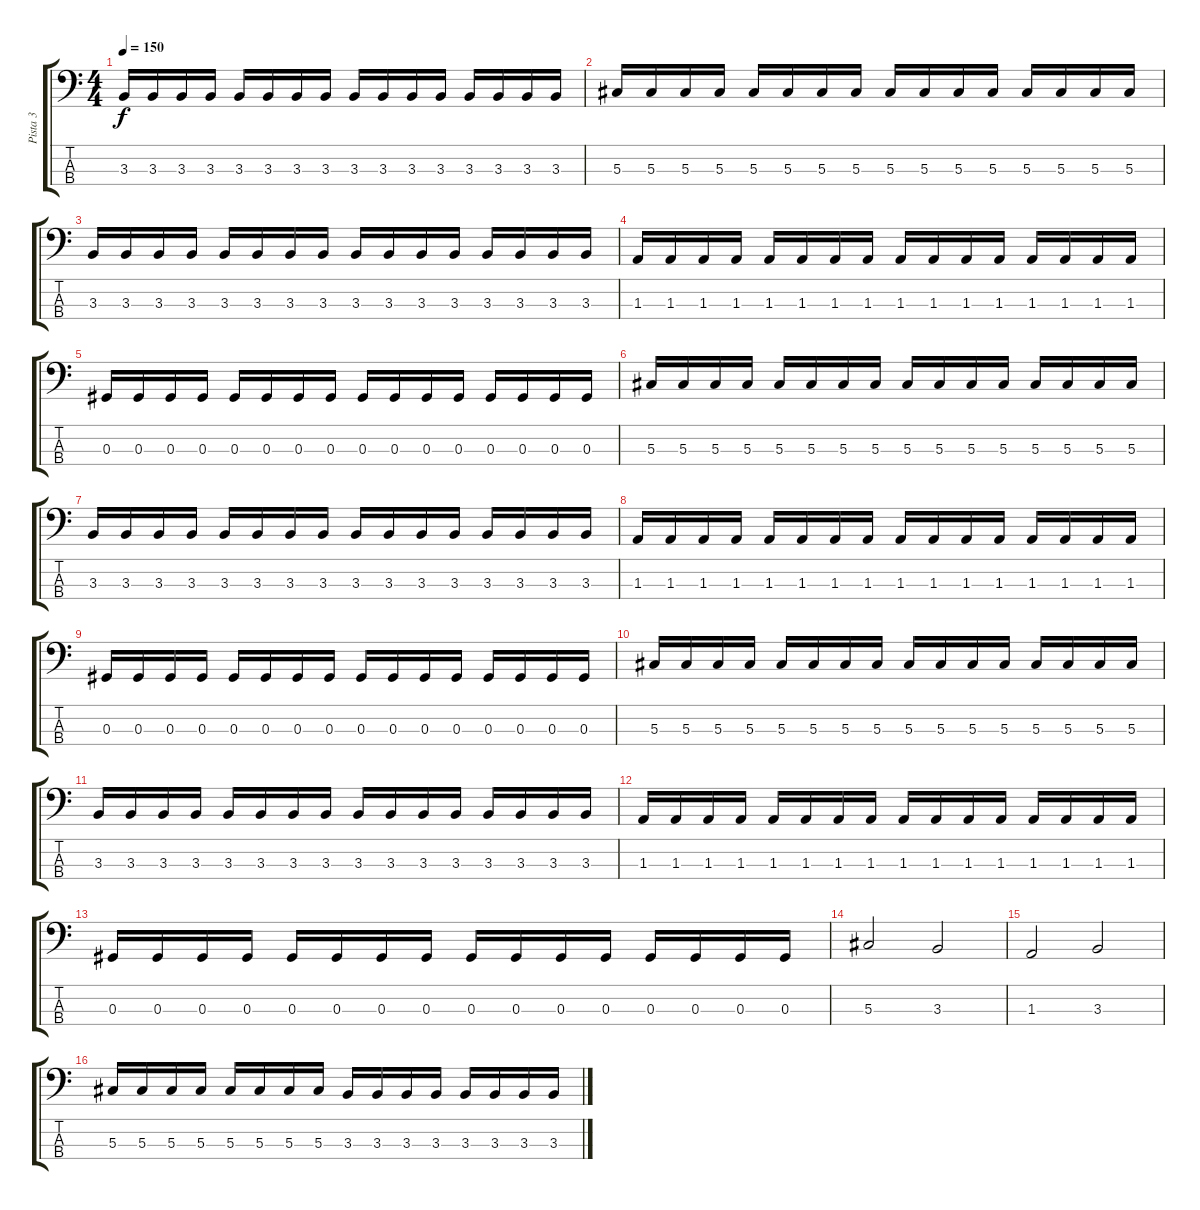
\track ("Pista 3" "Pista 3") {instrument electricbassfinger}
\staff {score tabs}
\tuning (Gb2 Db2 Ab1 Eb1) {hide}
\ts (4 4)
\tempo 150
\clef f4
\ks c
3.3.16{dy f} 3.3.16 3.3.16 3.3.16 3.3.16 3.3.16 3.3.16 3.3.16 3.3.16 3.3.16 3.3.16 3.3.16 3.3.16 3.3.16 3.3.16 3.3.16 |
5.3.16 5.3.16 5.3.16 5.3.16 5.3.16 5.3.16 5.3.16 5.3.16 5.3.16 5.3.16 5.3.16 5.3.16 5.3.16 5.3.16 5.3.16 5.3.16 |
3.3.16 3.3.16 3.3.16 3.3.16 3.3.16 3.3.16 3.3.16 3.3.16 3.3.16 3.3.16 3.3.16 3.3.16 3.3.16 3.3.16 3.3.16 3.3.16 |
1.3.16 1.3.16 1.3.16 1.3.16 1.3.16 1.3.16 1.3.16 1.3.16 1.3.16 1.3.16 1.3.16 1.3.16 1.3.16 1.3.16 1.3.16 1.3.16 |
0.3.16 0.3.16 0.3.16 0.3.16 0.3.16 0.3.16 0.3.16 0.3.16 0.3.16 0.3.16 0.3.16 0.3.16 0.3.16 0.3.16 0.3.16 0.3.16 |
5.3.16 5.3.16 5.3.16 5.3.16 5.3.16 5.3.16 5.3.16 5.3.16 5.3.16 5.3.16 5.3.16 5.3.16 5.3.16 5.3.16 5.3.16 5.3.16 |
3.3.16 3.3.16 3.3.16 3.3.16 3.3.16 3.3.16 3.3.16 3.3.16 3.3.16 3.3.16 3.3.16 3.3.16 3.3.16 3.3.16 3.3.16 3.3.16 |
1.3.16 1.3.16 1.3.16 1.3.16 1.3.16 1.3.16 1.3.16 1.3.16 1.3.16 1.3.16 1.3.16 1.3.16 1.3.16 1.3.16 1.3.16 1.3.16 |
0.3.16 0.3.16 0.3.16 0.3.16 0.3.16 0.3.16 0.3.16 0.3.16 0.3.16 0.3.16 0.3.16 0.3.16 0.3.16 0.3.16 0.3.16 0.3.16 |
5.3.16 5.3.16 5.3.16 5.3.16 5.3.16 5.3.16 5.3.16 5.3.16 5.3.16 5.3.16 5.3.16 5.3.16 5.3.16 5.3.16 5.3.16 5.3.16 |
3.3.16 3.3.16 3.3.16 3.3.16 3.3.16 3.3.16 3.3.16 3.3.16 3.3.16 3.3.16 3.3.16 3.3.16 3.3.16 3.3.16 3.3.16 3.3.16 |
1.3.16 1.3.16 1.3.16 1.3.16 1.3.16 1.3.16 1.3.16 1.3.16 1.3.16 1.3.16 1.3.16 1.3.16 1.3.16 1.3.16 1.3.16 1.3.16 |
0.3.16 0.3.16 0.3.16 0.3.16 0.3.16 0.3.16 0.3.16 0.3.16 0.3.16 0.3.16 0.3.16 0.3.16 0.3.16 0.3.16 0.3.16 0.3.16 |
5.3.2 3.3.2 |
1.3.2 3.3.2 |
5.3.16 5.3.16 5.3.16 5.3.16 5.3.16 5.3.16 5.3.16 5.3.16 3.3.16 3.3.16 3.3.16 3.3.16 3.3.16 3.3.16 3.3.16 3.3.16
